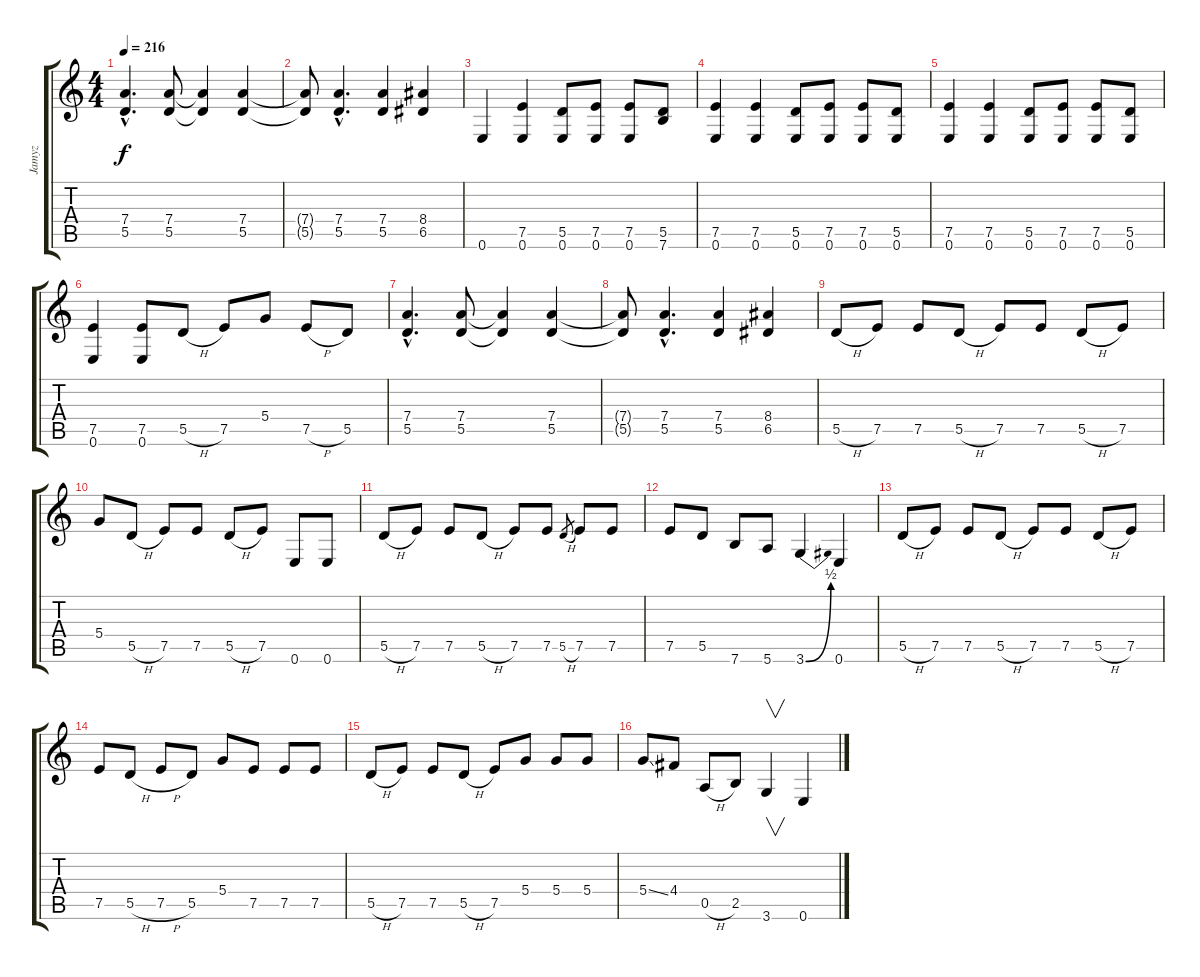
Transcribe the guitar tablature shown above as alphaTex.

\track ("Jamyz" "Jamyz") {instrument distortionguitar}
\staff {score tabs}
\tuning (E4 B3 G3 D3 A2 E2) {hide}
\ts (4 4)
\tempo 216
\clef g2
\ks c
(7.4{hac} 5.5{hac}).4{d dy f} (7.4 5.5).8 (7.4{t} 5.5{t}).4 (7.4 5.5).4 |
(7.4{t} 5.5{t}).8 (7.4{hac} 5.5{hac}).4{d} (7.4 5.5).4 (8.4 6.5).4 |
0.6.4 (7.5 0.6).4 (5.5 0.6).8 (7.5 0.6).8 (7.5 0.6).8 (5.5 7.6).8 |
(7.5 0.6).4 (7.5 0.6).4 (5.5 0.6).8 (7.5 0.6).8 (7.5 0.6).8 (5.5 0.6).8 |
(7.5 0.6).4 (7.5 0.6).4 (5.5 0.6).8 (7.5 0.6).8 (7.5 0.6).8 (5.5 0.6).8 |
(7.5 0.6).4 (7.5 0.6).8 5.5{h}.8 7.5.8 5.4.8 7.5{h}.8 5.5.8 |
(7.4{hac} 5.5{hac}).4{d} (7.4 5.5).8 (7.4{t} 5.5{t}).4 (7.4 5.5).4 |
(7.4{t} 5.5{t}).8 (7.4{hac} 5.5{hac}).4{d} (7.4 5.5).4 (8.4 6.5).4 |
5.5{h}.8 7.5.8 7.5.8 5.5{h}.8 7.5.8 7.5.8 5.5{h}.8 7.5.8 |
5.4.8 5.5{h}.8 7.5.8 7.5.8 5.5{h}.8 7.5.8 0.6.8 0.6.8 |
5.5{h}.8 7.5.8 7.5.8 5.5{h}.8 7.5.8 7.5.8 5.5{h}.8{gr} 7.5.8 7.5.8 |
7.5.8 5.5.8 7.6.8 5.6.8 3.6{be (bend 0 0 60 2)}.4 0.6.4 |
5.5{h}.8 7.5.8 7.5.8 5.5{h}.8 7.5.8 7.5.8 5.5{h}.8 7.5.8 |
7.5.8 5.5{h}.8 7.5{h}.8 5.5.8 5.4.8 7.5.8 7.5.8 7.5.8 |
5.5{h}.8 7.5.8 7.5.8 5.5{h}.8 7.5.8 5.4.8 5.4.8 5.4.8 |
5.4{ss}.8 4.4.8 0.5{h}.8 2.5.8 3.6.4{v} 0.6.4
